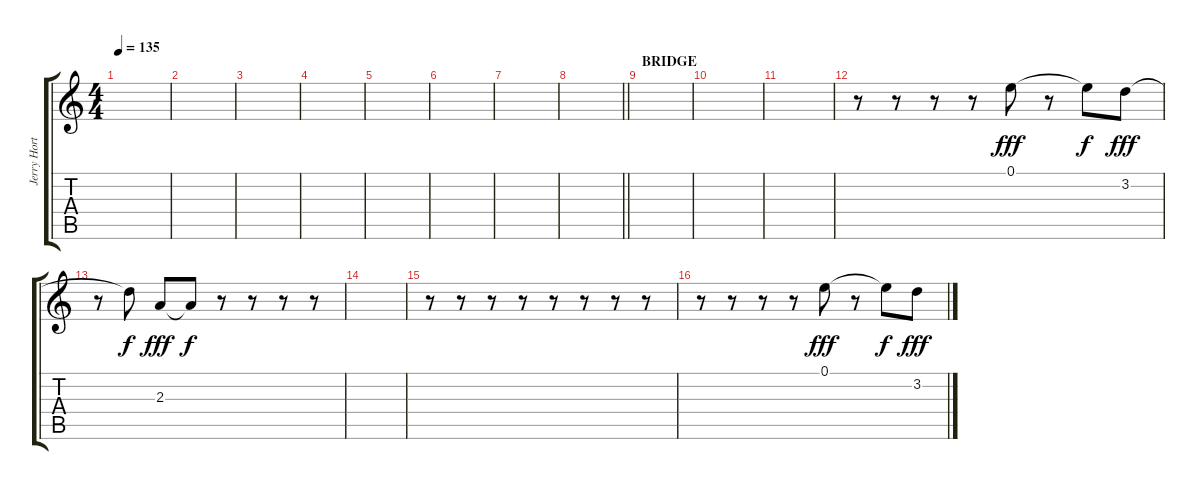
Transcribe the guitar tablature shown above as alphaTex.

\track ("Jerry Horton G2" "Jerry Hort") {instrument overdrivenguitar}
\staff {score tabs}
\tuning (E4 B3 G3 D3 A2 D2) {hide}
\ts (4 4)
\tempo 135
\clef g2
\ks c
|
|
|
|
|
|
|
\barLineRight lightlight
|
\section ("" "BRIDGE")
|
|
|
r.8 r.8 r.8 r.8 0.1.8{dy fff volume 10 balance 11 instrument electricguitarjazz} r.8 0.1{t}.8{dy f} 3.2.8{dy fff} |
r.8 3.2{t}.8{dy f} 2.3.8{dy fff} 2.3{t}.8{dy f} r.8 r.8 r.8 r.8 |
|
r.8 r.8 r.8 r.8 r.8 r.8 r.8 r.8 |
r.8 r.8 r.8 r.8 0.1.8{dy fff volume 10 balance 11 instrument electricguitarjazz} r.8 0.1{t}.8{dy f} 3.2.8{dy fff}
